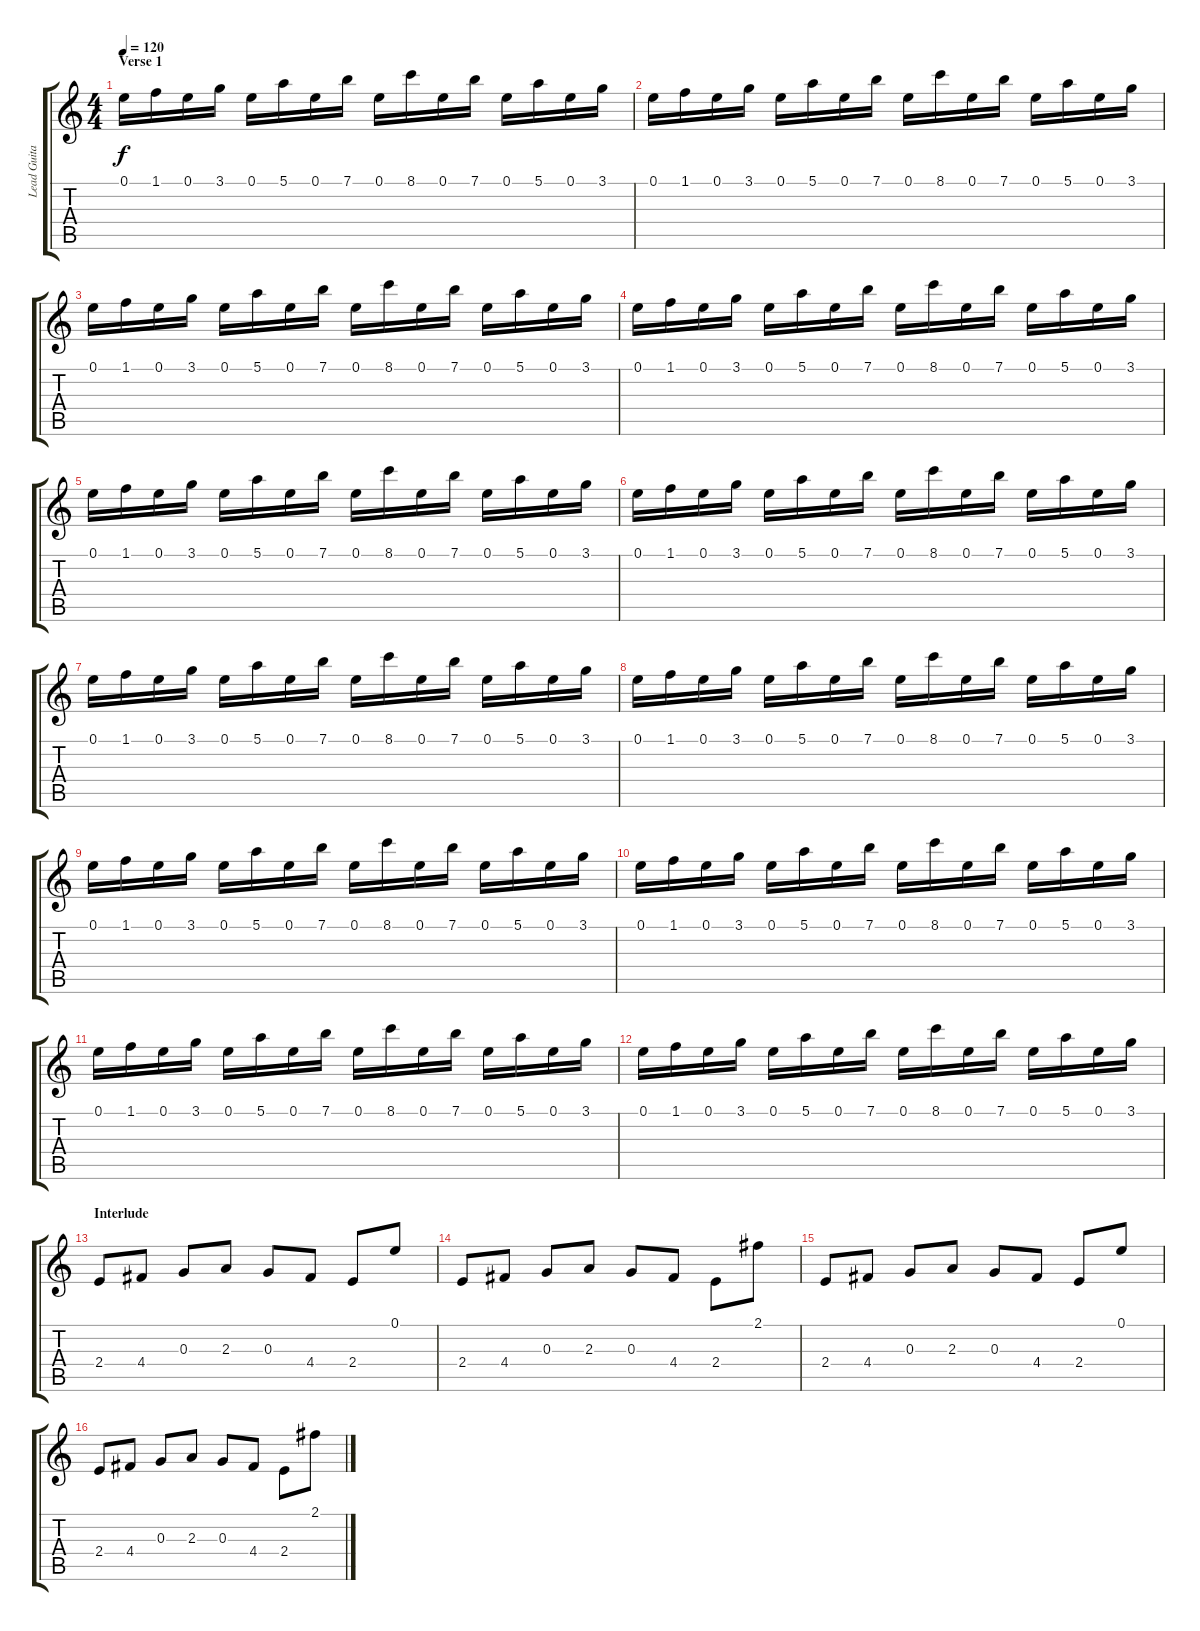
\track ("Lead Guitar" "Lead Guita") {instrument distortionguitar}
\staff {score tabs}
\tuning (E4 B3 G3 D3 A2 E2) {hide}
\ts (4 4)
\section ("" "Verse 1")
\tempo 120
\clef g2
\ks c
0.1.16{dy f} 1.1.16 0.1.16 3.1.16 0.1.16 5.1.16 0.1.16 7.1.16 0.1.16 8.1.16 0.1.16 7.1.16 0.1.16 5.1.16 0.1.16 3.1.16 |
0.1.16 1.1.16 0.1.16 3.1.16 0.1.16 5.1.16 0.1.16 7.1.16 0.1.16 8.1.16 0.1.16 7.1.16 0.1.16 5.1.16 0.1.16 3.1.16 |
0.1.16 1.1.16 0.1.16 3.1.16 0.1.16 5.1.16 0.1.16 7.1.16 0.1.16 8.1.16 0.1.16 7.1.16 0.1.16 5.1.16 0.1.16 3.1.16 |
0.1.16 1.1.16 0.1.16 3.1.16 0.1.16 5.1.16 0.1.16 7.1.16 0.1.16 8.1.16 0.1.16 7.1.16 0.1.16 5.1.16 0.1.16 3.1.16 |
0.1.16 1.1.16 0.1.16 3.1.16 0.1.16 5.1.16 0.1.16 7.1.16 0.1.16 8.1.16 0.1.16 7.1.16 0.1.16 5.1.16 0.1.16 3.1.16 |
0.1.16 1.1.16 0.1.16 3.1.16 0.1.16 5.1.16 0.1.16 7.1.16 0.1.16 8.1.16 0.1.16 7.1.16 0.1.16 5.1.16 0.1.16 3.1.16 |
0.1.16 1.1.16 0.1.16 3.1.16 0.1.16 5.1.16 0.1.16 7.1.16 0.1.16 8.1.16 0.1.16 7.1.16 0.1.16 5.1.16 0.1.16 3.1.16 |
0.1.16 1.1.16 0.1.16 3.1.16 0.1.16 5.1.16 0.1.16 7.1.16 0.1.16 8.1.16 0.1.16 7.1.16 0.1.16 5.1.16 0.1.16 3.1.16 |
0.1.16 1.1.16 0.1.16 3.1.16 0.1.16 5.1.16 0.1.16 7.1.16 0.1.16 8.1.16 0.1.16 7.1.16 0.1.16 5.1.16 0.1.16 3.1.16 |
0.1.16 1.1.16 0.1.16 3.1.16 0.1.16 5.1.16 0.1.16 7.1.16 0.1.16 8.1.16 0.1.16 7.1.16 0.1.16 5.1.16 0.1.16 3.1.16 |
0.1.16 1.1.16 0.1.16 3.1.16 0.1.16 5.1.16 0.1.16 7.1.16 0.1.16 8.1.16 0.1.16 7.1.16 0.1.16 5.1.16 0.1.16 3.1.16 |
0.1.16 1.1.16 0.1.16 3.1.16 0.1.16 5.1.16 0.1.16 7.1.16 0.1.16 8.1.16 0.1.16 7.1.16 0.1.16 5.1.16 0.1.16 3.1.16 |
\section ("" "Interlude")
2.4.8 4.4.8 0.3.8 2.3.8 0.3.8 4.4.8 2.4.8 0.1.8 |
2.4.8 4.4.8 0.3.8 2.3.8 0.3.8 4.4.8 2.4.8 2.1.8 |
2.4.8 4.4.8 0.3.8 2.3.8 0.3.8 4.4.8 2.4.8 0.1.8 |
2.4.8 4.4.8 0.3.8 2.3.8 0.3.8 4.4.8 2.4.8 2.1.8
